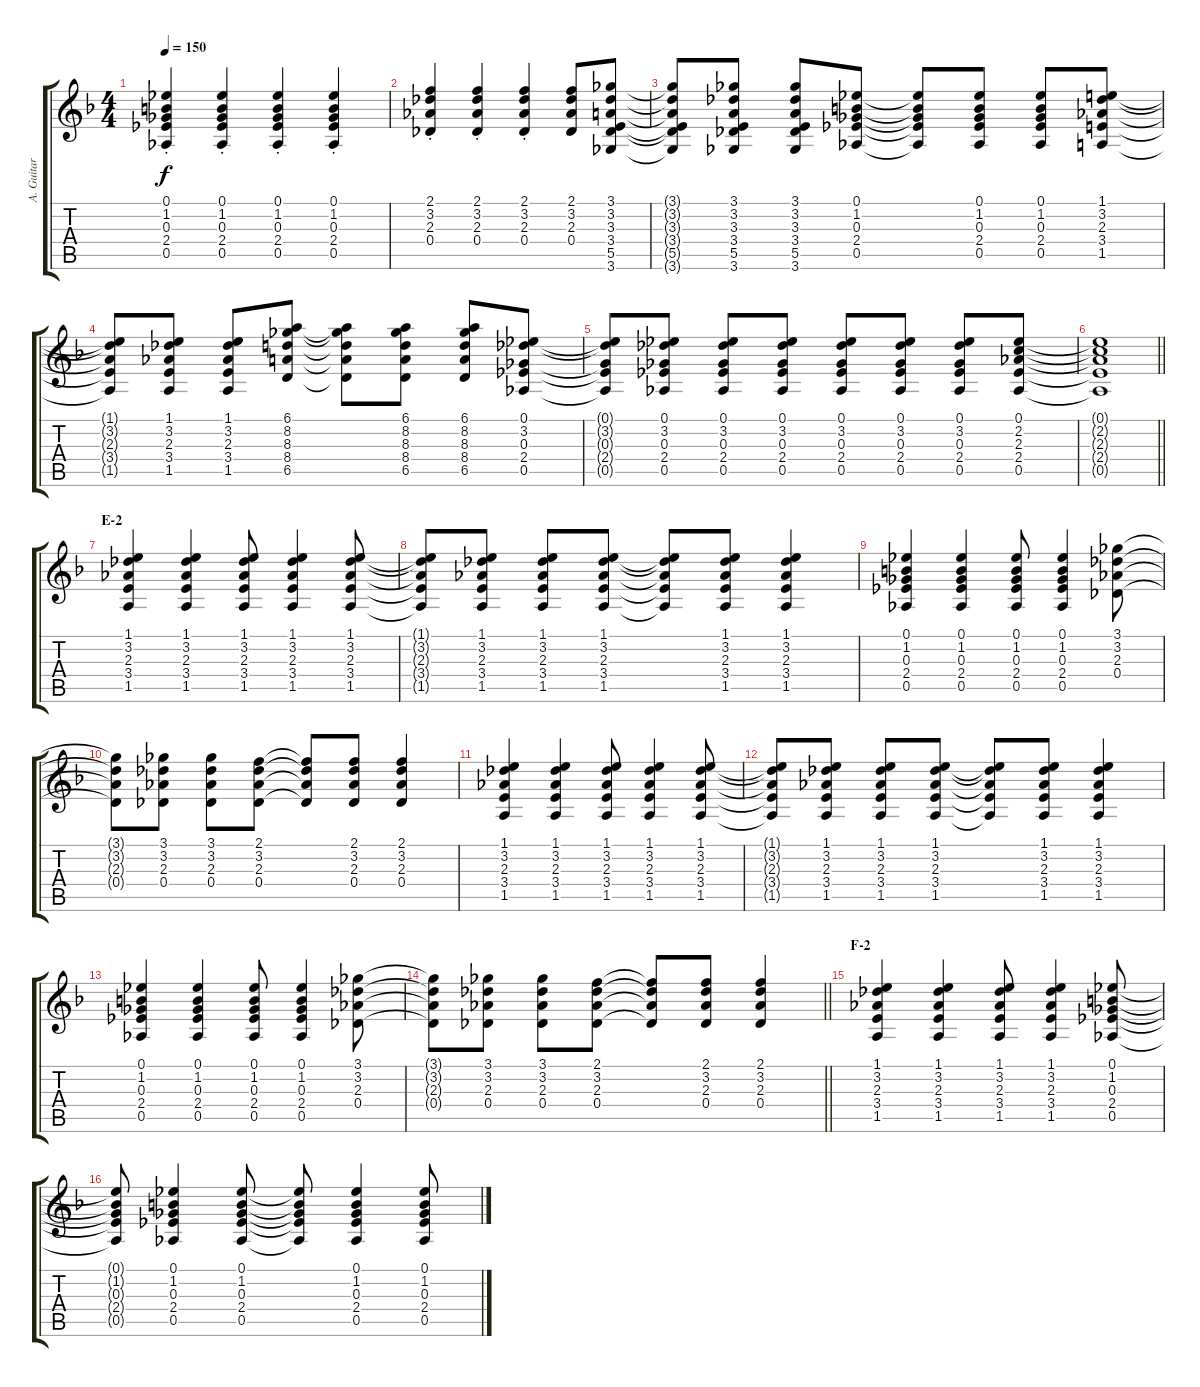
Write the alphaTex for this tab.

\track ("A. Guitar" "A. Guitar") {instrument acousticguitarsteel}
\staff {score tabs}
\tuning (Eb4 Bb3 Gb3 Db3 Ab2 Eb2) {hide}
\ts (4 4)
\tempo 150
\clef g2
\ks f
(0.1{st} 1.2{st} 0.3{st} 2.4{st} 0.5{st}).4{dy f} (0.1{st} 1.2{st} 0.3{st} 2.4{st} 0.5{st}).4 (0.1{st} 1.2{st} 0.3{st} 2.4{st} 0.5{st}).4 (0.1{st} 1.2{st} 0.3{st} 2.4{st} 0.5{st}).4 |
(2.1{st} 3.2{st} 2.3{st} 0.4{st}).4 (2.1{st} 3.2{st} 2.3{st} 0.4{st}).4 (2.1{st} 3.2{st} 2.3{st} 0.4{st}).4 (2.1 3.2 2.3 0.4).8 (3.1 3.2 3.3 3.4 5.5 3.6).8 |
(3.1{t} 3.2{t} 3.3{t} 3.4{t} 5.5{t} 3.6{t}).8 (3.1 3.2 3.3 3.4 5.5 3.6).8 (3.1 3.2 3.3 3.4 5.5 3.6).8 (0.1 1.2 0.3 2.4 0.5).8 (0.1{t} 1.2{t} 0.3{t} 2.4{t} 0.5{t}).8 (0.1 1.2 0.3 2.4 0.5).8 (0.1 1.2 0.3 2.4 0.5).8 (1.1 3.2 2.3 3.4 1.5).8 |
(1.1{t} 3.2{t} 2.3{t} 3.4{t} 1.5{t}).8 (1.1 3.2 2.3 3.4 1.5).8 (1.1 3.2 2.3 3.4 1.5).8 (6.1 8.2 8.3 8.4 6.5).8 (6.1{t} 8.2{t} 8.3{t} 8.4{t} 6.5{t}).8 (6.1 8.2 8.3 8.4 6.5).8 (6.1 8.2 8.3 8.4 6.5).8 (0.1 3.2 0.3 2.4 0.5).8 |
(0.1{t} 3.2{t} 0.3{t} 2.4{t} 0.5{t}).8 (0.1 3.2 0.3 2.4 0.5).8 (0.1 3.2 0.3 2.4 0.5).8 (0.1 3.2 0.3 2.4 0.5).8 (0.1 3.2 0.3 2.4 0.5).8 (0.1 3.2 0.3 2.4 0.5).8 (0.1 3.2 0.3 2.4 0.5).8 (0.1 2.2 2.3 2.4 0.5).8 |
\barLineRight lightlight
(0.1{t} 2.2{t} 2.3{t} 2.4{t} 0.5{t}).1 |
\section ("" "E-2")
(1.1 3.2 2.3 3.4 1.5).4 (1.1 3.2 2.3 3.4 1.5).4 (1.1 3.2 2.3 3.4 1.5).8 (1.1 3.2 2.3 3.4 1.5).4 (1.1 3.2 2.3 3.4 1.5).8 |
(1.1{t} 3.2{t} 2.3{t} 3.4{t} 1.5{t}).8 (1.1 3.2 2.3 3.4 1.5).8 (1.1 3.2 2.3 3.4 1.5).8 (1.1 3.2 2.3 3.4 1.5).8 (1.1{t} 3.2{t} 2.3{t} 3.4{t} 1.5{t}).8 (1.1 3.2 2.3 3.4 1.5).8 (1.1 3.2 2.3 3.4 1.5).4 |
(0.1 1.2 0.3 2.4 0.5).4 (0.1 1.2 0.3 2.4 0.5).4 (0.1 1.2 0.3 2.4 0.5).8 (0.1 1.2 0.3 2.4 0.5).4 (3.1 3.2 2.3 0.4).8 |
(3.1{t} 3.2{t} 2.3{t} 0.4{t}).8 (3.1 3.2 2.3 0.4).8 (3.1 3.2 2.3 0.4).8 (2.1 3.2 2.3 0.4).8 (2.1{t} 3.2{t} 2.3{t} 0.4{t}).8 (2.1 3.2 2.3 0.4).8 (2.1 3.2 2.3 0.4).4 |
(1.1 3.2 2.3 3.4 1.5).4 (1.1 3.2 2.3 3.4 1.5).4 (1.1 3.2 2.3 3.4 1.5).8 (1.1 3.2 2.3 3.4 1.5).4 (1.1 3.2 2.3 3.4 1.5).8 |
(1.1{t} 3.2{t} 2.3{t} 3.4{t} 1.5{t}).8 (1.1 3.2 2.3 3.4 1.5).8 (1.1 3.2 2.3 3.4 1.5).8 (1.1 3.2 2.3 3.4 1.5).8 (1.1{t} 3.2{t} 2.3{t} 3.4{t} 1.5{t}).8 (1.1 3.2 2.3 3.4 1.5).8 (1.1 3.2 2.3 3.4 1.5).4 |
(0.1 1.2 0.3 2.4 0.5).4 (0.1 1.2 0.3 2.4 0.5).4 (0.1 1.2 0.3 2.4 0.5).8 (0.1 1.2 0.3 2.4 0.5).4 (3.1 3.2 2.3 0.4).8 |
\barLineRight lightlight
(3.1{t} 3.2{t} 2.3{t} 0.4{t}).8 (3.1 3.2 2.3 0.4).8 (3.1 3.2 2.3 0.4).8 (2.1 3.2 2.3 0.4).8 (2.1{t} 3.2{t} 2.3{t} 0.4{t}).8 (2.1 3.2 2.3 0.4).8 (2.1 3.2 2.3 0.4).4 |
\section ("" "F-2")
(1.1 3.2 2.3 3.4 1.5).4 (1.1 3.2 2.3 3.4 1.5).4 (1.1 3.2 2.3 3.4 1.5).8 (1.1 3.2 2.3 3.4 1.5).4 (0.1 1.2 0.3 2.4 0.5).8 |
(0.1{t} 1.2{t} 0.3{t} 2.4{t} 0.5{t}).8 (0.1 1.2 0.3 2.4 0.5).4 (0.1 1.2 0.3 2.4 0.5).8 (0.1{t} 1.2{t} 0.3{t} 2.4{t} 0.5{t}).8 (0.1 1.2 0.3 2.4 0.5).4 (0.1 1.2 0.3 2.4 0.5).8
